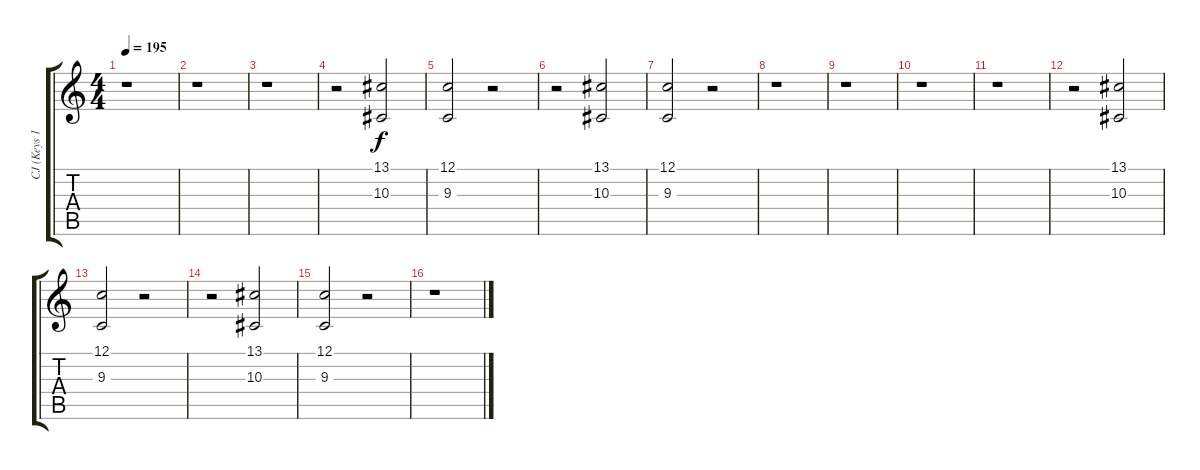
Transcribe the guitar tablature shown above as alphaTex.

\track ("CJ (Keys 1)" "CJ (Keys 1") {instrument stringensemble1}
\staff {score tabs}
\tuning (C4 G3 Eb3 Bb2 F2 C2) {hide}
\ts (4 4)
\tempo 195
\clef g2
\ks c
r.1{dy f} |
r.1 |
r.1 |
r.2 (13.1 10.3).2 |
(12.1 9.3).2 r.2 |
r.2 (13.1 10.3).2 |
(12.1 9.3).2 r.2 |
r.1 |
r.1 |
r.1 |
r.1 |
r.2 (13.1 10.3).2 |
(12.1 9.3).2 r.2 |
r.2 (13.1 10.3).2 |
(12.1 9.3).2 r.2 |
r.1
